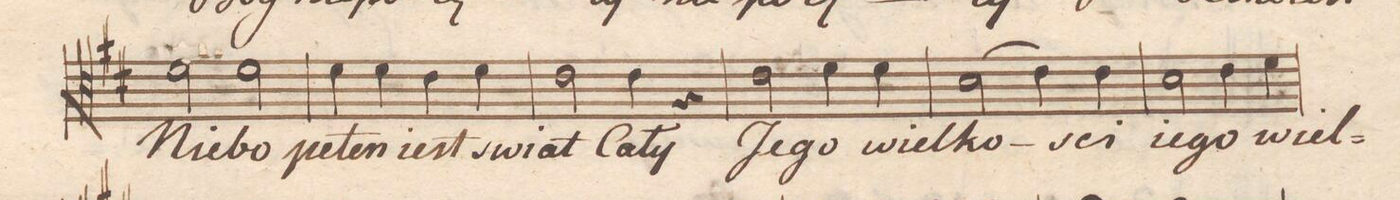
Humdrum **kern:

**kern	**text	**dynam
*I"Tenore.	*	*
*clefC4	*	*
*k[f#c#]	*	*
*met(c|)	*	*
*M2/2	*	*
2d\	Nie-	.
2d\	-bo	.
=105	=105	=105
4d\	pe-	.
4d\	-łen	.
4c#\	iest	.
4d\	swiat	.
=106	=106	=106
2c#\	Ca-	.
4c#\	-ły	.
4r	.	.
=107	=107	=107
2c#\	Je-	.
4d\	-go	.
4d\	wiel-	.
=108	=108	=108
(2B\	-ko-	.
4c#\)	.	.
4c#\	-sci	.
=109	=109	=109
2B\	ie-	.
4c#\	-go	.
4d\	wiel-	.
=110	=110	=110
*-	*-	*-
